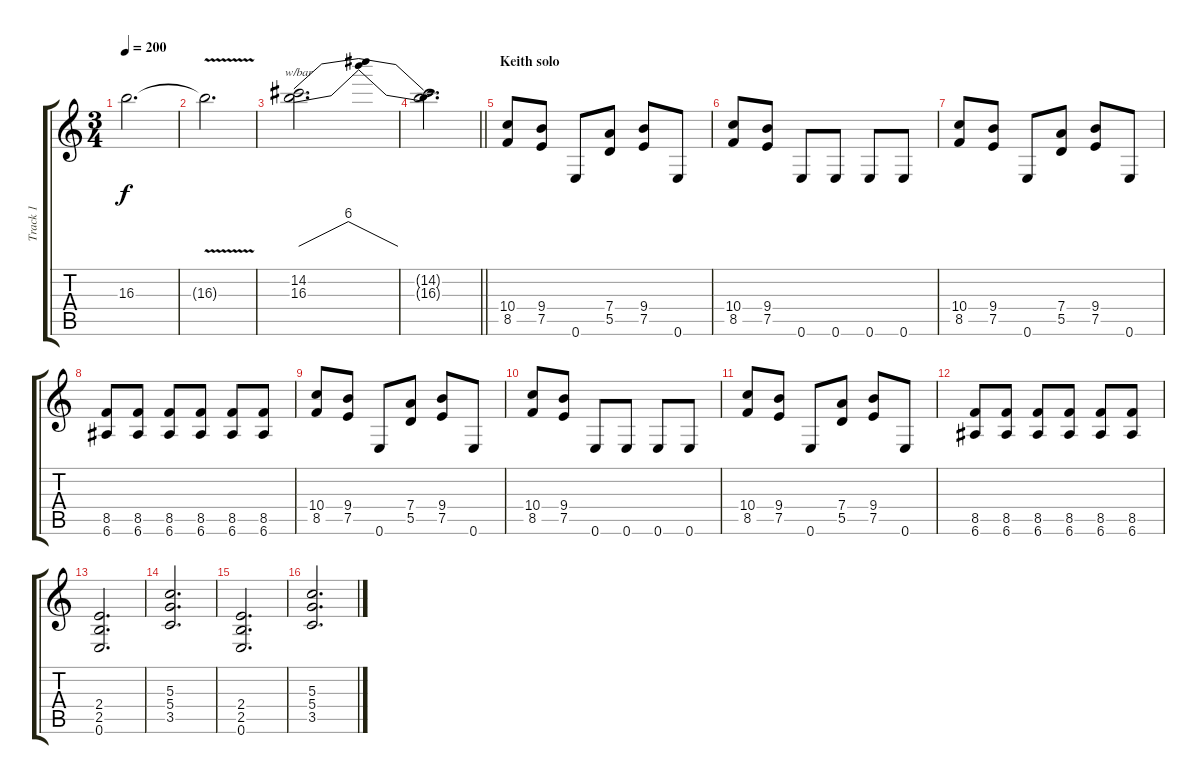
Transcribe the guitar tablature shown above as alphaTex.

\track ("Track 1" "Track 1") {instrument distortionguitar}
\staff {score tabs}
\tuning (E4 B3 G3 D3 A2 E2) {hide}
\ts (3 4)
\tempo 200
\clef g2
\ks c
16.3.2{d dy f} |
16.3{v t}.2{d} |
(14.2 16.3).2{d tbe (dip default 0 0 30 24 60 0)} |
\barLineRight lightlight
(14.2{t} 16.3{t}).2{d} |
\section ("" "Keith solo")
(10.4 8.5).8 (9.4 7.5).8 0.6.8 (7.4 5.5).8 (9.4 7.5).8 0.6.8 |
(10.4 8.5).8 (9.4 7.5).8 0.6.8 0.6.8 0.6.8 0.6.8 |
(10.4 8.5).8 (9.4 7.5).8 0.6.8 (7.4 5.5).8 (9.4 7.5).8 0.6.8 |
(8.5 6.6).8 (8.5 6.6).8 (8.5 6.6).8 (8.5 6.6).8 (8.5 6.6).8 (8.5 6.6).8 |
(10.4 8.5).8 (9.4 7.5).8 0.6.8 (7.4 5.5).8 (9.4 7.5).8 0.6.8 |
(10.4 8.5).8 (9.4 7.5).8 0.6.8 0.6.8 0.6.8 0.6.8 |
(10.4 8.5).8 (9.4 7.5).8 0.6.8 (7.4 5.5).8 (9.4 7.5).8 0.6.8 |
(8.5 6.6).8 (8.5 6.6).8 (8.5 6.6).8 (8.5 6.6).8 (8.5 6.6).8 (8.5 6.6).8 |
(2.4 2.5 0.6).2{d} |
(5.3 5.4 3.5).2{d} |
(2.4 2.5 0.6).2{d} |
(5.3 5.4 3.5).2{d}
